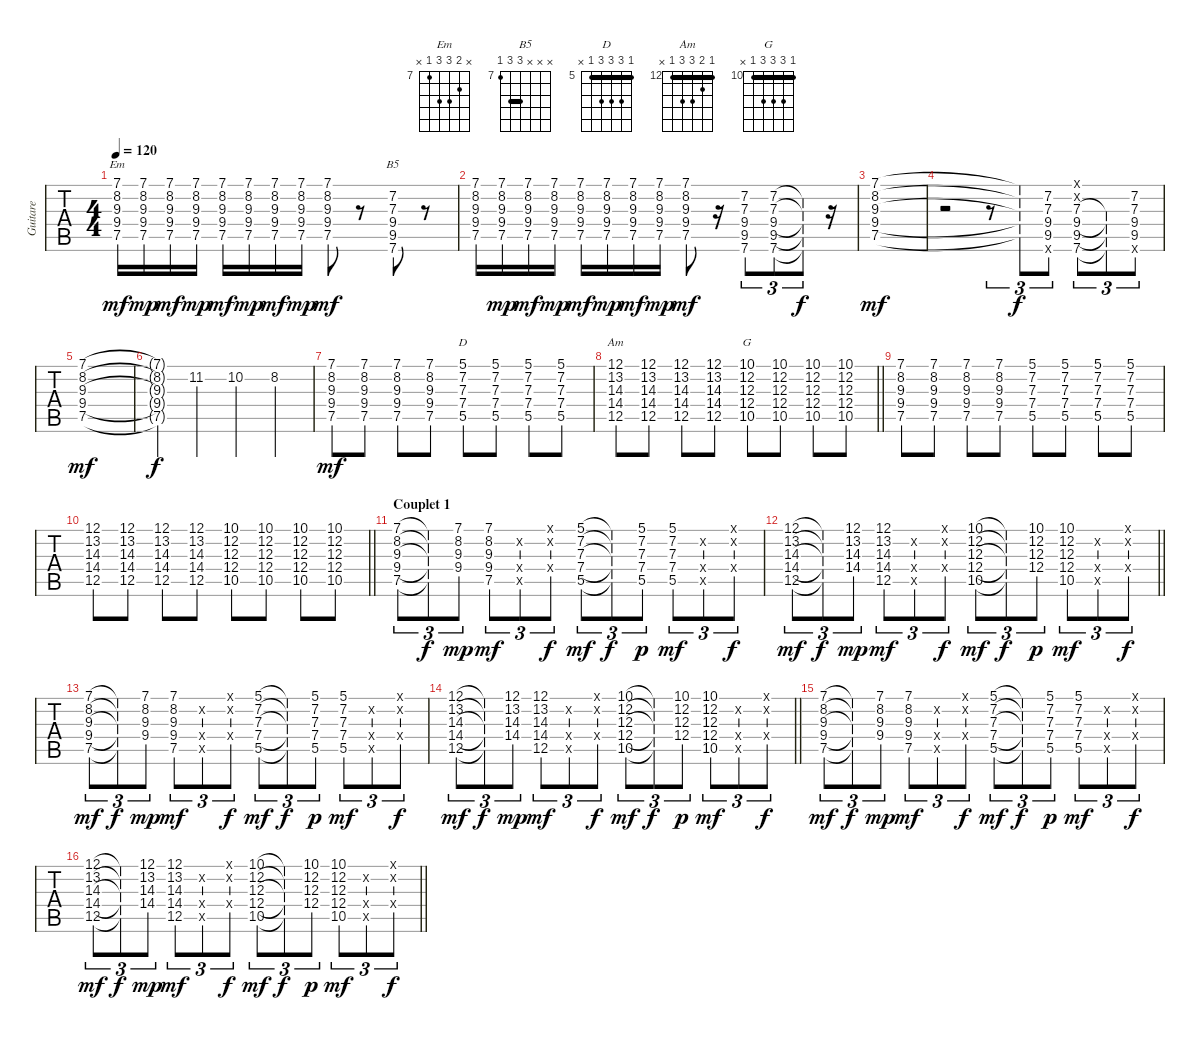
\track ("Guitare " "Guitare ") {instrument distortionguitar}
\staff {tabs}
\tuning (E4 B3 G3 D3 A2 E2) {hide}
\chord ("Em" x 8 9 9 7 x) {firstfret 7}
\chord ("B5" x x x 9 9 7) {firstfret 7 barre 9}
\chord ("D" 5 7 7 7 5 x) {firstfret 5 barre 5}
\chord ("Am" 12 13 14 14 12 x) {firstfret 12 barre 12}
\chord ("G" 10 12 12 12 10 x) {firstfret 10 barre 10}
\ts (4 4)
\tempo 120
\clef g2
\ks c
(7.1 8.2 9.3 9.4 7.5).16{ch "Em" dy mf instrument distortionguitar} (7.1 8.2 9.3 9.4 7.5).16{dy mp} (7.1 8.2 9.3 9.4 7.5).16{dy mf} (7.1 8.2 9.3 9.4 7.5).16{dy mp} (7.1 8.2 9.3 9.4 7.5).16{dy mf} (7.1 8.2 9.3 9.4 7.5).16{dy mp} (7.1 8.2 9.3 9.4 7.5).16{dy mf} (7.1 8.2 9.3 9.4 7.5).16{dy mp} (7.1 8.2 9.3 9.4 7.5).8{dy mf} r.8 (7.2 7.3 9.4 9.5 7.6).8{ch "B5"} r.8 |
(7.1 8.2 9.3 9.4 7.5).16 (7.1 8.2 9.3 9.4 7.5).16{dy mp} (7.1 8.2 9.3 9.4 7.5).16{dy mf} (7.1 8.2 9.3 9.4 7.5).16{dy mp} (7.1 8.2 9.3 9.4 7.5).16{dy mf} (7.1 8.2 9.3 9.4 7.5).16{dy mp} (7.1 8.2 9.3 9.4 7.5).16{dy mf} (7.1 8.2 9.3 9.4 7.5).16{dy mp} (7.1 8.2 9.3 9.4 7.5).8{dy mf} r.16 (7.2 7.3 9.4 9.5 7.6).8{tu (3 2)} (7.2 7.3 9.4 9.5 7.6).8{tu (3 2)} (7.2{t} 7.3{t} 9.4{t} 9.5{t} 7.6{t}).8{tu (3 2) dy f} r.16 |
(7.1 8.2 9.3 9.4 7.5).1{dy mf} |
r.2 r.8{tu (3 2)} (7.1{t} 8.2{t} 9.3{t} 9.4{t} 7.5{t}).8{tu (3 2) dy f} (7.2 7.3 9.4 9.5 0.6{x}).8{tu (3 2)} (0.1{x} 9.2{x} 7.3 9.4 9.5 7.6).8{tu (3 2)} (7.3{t} 9.4{t} 9.5{t} 7.6{t}).8{tu (3 2)} (7.2 7.3 9.4 9.5 0.6{x}).8{tu (3 2)} |
(7.1 8.2 9.3 9.4 7.5).1{dy mf} |
(7.1{t} 8.2{t} 9.3{t} 9.4{t} 7.5{t}).4{dy f} 11.2.4 10.2.4 8.2.4 |
(7.1 8.2 9.3 9.4 7.5).8{dy mf} (7.1 8.2 9.3 9.4 7.5).8 (7.1 8.2 9.3 9.4 7.5).8 (7.1 8.2 9.3 9.4 7.5).8 (5.1 7.2 7.3 7.4 5.5).8{ch "D"} (5.1 7.2 7.3 7.4 5.5).8 (5.1 7.2 7.3 7.4 5.5).8 (5.1 7.2 7.3 7.4 5.5).8 |
\barLineRight lightlight
(12.1 13.2 14.3 14.4 12.5).8{ch "Am"} (12.1 13.2 14.3 14.4 12.5).8 (12.1 13.2 14.3 14.4 12.5).8 (12.1 13.2 14.3 14.4 12.5).8 (10.1 12.2 12.3 12.4 10.5).8{ch "G"} (10.1 12.2 12.3 12.4 10.5).8 (10.1 12.2 12.3 12.4 10.5).8 (10.1 12.2 12.3 12.4 10.5).8 |
(7.1 8.2 9.3 9.4 7.5).8 (7.1 8.2 9.3 9.4 7.5).8 (7.1 8.2 9.3 9.4 7.5).8 (7.1 8.2 9.3 9.4 7.5).8 (5.1 7.2 7.3 7.4 5.5).8 (5.1 7.2 7.3 7.4 5.5).8 (5.1 7.2 7.3 7.4 5.5).8 (5.1 7.2 7.3 7.4 5.5).8 |
\barLineRight lightlight
(12.1 13.2 14.3 14.4 12.5).8 (12.1 13.2 14.3 14.4 12.5).8 (12.1 13.2 14.3 14.4 12.5).8 (12.1 13.2 14.3 14.4 12.5).8 (10.1 12.2 12.3 12.4 10.5).8 (10.1 12.2 12.3 12.4 10.5).8 (10.1 12.2 12.3 12.4 10.5).8 (10.1 12.2 12.3 12.4 10.5).8 |
\section ("" "Couplet 1")
(7.1 8.2 9.3 9.4 7.5).8{tu (3 2)} (7.1{t} 8.2{t} 9.3{t} 9.4{t} 7.5{t}).8{tu (3 2) dy f} (7.1 8.2 9.3 9.4).8{tu (3 2) dy mp} (7.1 8.2 9.3 9.4 7.5).8{tu (3 2) dy mf} (0.2{x} 0.4{x} 0.5{x}).8{tu (3 2)} (0.1{x} 0.2{x} 0.4{x}).8{tu (3 2) dy f} (5.1 7.2 7.3 7.4 5.5).8{tu (3 2) dy mf} (5.1{t} 7.2{t} 7.3{t} 7.4{t} 5.5{t}).8{tu (3 2) dy f} (5.1 7.2 7.3 7.4 5.5).8{tu (3 2) dy p} (5.1 7.2 7.3 7.4 5.5).8{tu (3 2) dy mf} (0.2{x} 0.4{x} 0.5{x}).8{tu (3 2)} (0.1{x} 0.2{x} 0.4{x}).8{tu (3 2) dy f} |
\barLineRight lightlight
(12.1 13.2 14.3 14.4 12.5).8{tu (3 2) dy mf} (12.1{t} 13.2{t} 14.3{t} 14.4{t} 12.5{t}).8{tu (3 2) dy f} (12.1 13.2 14.3 14.4).8{tu (3 2) dy mp} (12.1 13.2 14.3 14.4 12.5).8{tu (3 2) dy mf} (0.2{x} 0.4{x} 0.5{x}).8{tu (3 2)} (0.1{x} 0.2{x} 0.4{x}).8{tu (3 2) dy f} (10.1 12.2 12.3 12.4 10.5).8{tu (3 2) dy mf} (10.1{t} 12.2{t} 12.3{t} 12.4{t} 10.5{t}).8{tu (3 2) dy f} (10.1 12.2 12.3 12.4).8{tu (3 2) dy p} (10.1 12.2 12.3 12.4 10.5).8{tu (3 2) dy mf} (0.2{x} 0.4{x} 0.5{x}).8{tu (3 2)} (0.1{x} 0.2{x} 0.4{x}).8{tu (3 2) dy f} |
(7.1 8.2 9.3 9.4 7.5).8{tu (3 2) dy mf} (7.1{t} 8.2{t} 9.3{t} 9.4{t} 7.5{t}).8{tu (3 2) dy f} (7.1 8.2 9.3 9.4).8{tu (3 2) dy mp} (7.1 8.2 9.3 9.4 7.5).8{tu (3 2) dy mf} (0.2{x} 0.4{x} 0.5{x}).8{tu (3 2)} (0.1{x} 0.2{x} 0.4{x}).8{tu (3 2) dy f} (5.1 7.2 7.3 7.4 5.5).8{tu (3 2) dy mf} (5.1{t} 7.2{t} 7.3{t} 7.4{t} 5.5{t}).8{tu (3 2) dy f} (5.1 7.2 7.3 7.4 5.5).8{tu (3 2) dy p} (5.1 7.2 7.3 7.4 5.5).8{tu (3 2) dy mf} (0.2{x} 0.4{x} 0.5{x}).8{tu (3 2)} (0.1{x} 0.2{x} 0.4{x}).8{tu (3 2) dy f} |
\barLineRight lightlight
(12.1 13.2 14.3 14.4 12.5).8{tu (3 2) dy mf} (12.1{t} 13.2{t} 14.3{t} 14.4{t} 12.5{t}).8{tu (3 2) dy f} (12.1 13.2 14.3 14.4).8{tu (3 2) dy mp} (12.1 13.2 14.3 14.4 12.5).8{tu (3 2) dy mf} (0.2{x} 0.4{x} 0.5{x}).8{tu (3 2)} (0.1{x} 0.2{x} 0.4{x}).8{tu (3 2) dy f} (10.1 12.2 12.3 12.4 10.5).8{tu (3 2) dy mf} (10.1{t} 12.2{t} 12.3{t} 12.4{t} 10.5{t}).8{tu (3 2) dy f} (10.1 12.2 12.3 12.4).8{tu (3 2) dy p} (10.1 12.2 12.3 12.4 10.5).8{tu (3 2) dy mf} (0.2{x} 0.4{x} 0.5{x}).8{tu (3 2)} (0.1{x} 0.2{x} 0.4{x}).8{tu (3 2) dy f} |
(7.1 8.2 9.3 9.4 7.5).8{tu (3 2) dy mf} (7.1{t} 8.2{t} 9.3{t} 9.4{t} 7.5{t}).8{tu (3 2) dy f} (7.1 8.2 9.3 9.4).8{tu (3 2) dy mp} (7.1 8.2 9.3 9.4 7.5).8{tu (3 2) dy mf} (0.2{x} 0.4{x} 0.5{x}).8{tu (3 2)} (0.1{x} 0.2{x} 0.4{x}).8{tu (3 2) dy f} (5.1 7.2 7.3 7.4 5.5).8{tu (3 2) dy mf} (5.1{t} 7.2{t} 7.3{t} 7.4{t} 5.5{t}).8{tu (3 2) dy f} (5.1 7.2 7.3 7.4 5.5).8{tu (3 2) dy p} (5.1 7.2 7.3 7.4 5.5).8{tu (3 2) dy mf} (0.2{x} 0.4{x} 0.5{x}).8{tu (3 2)} (0.1{x} 0.2{x} 0.4{x}).8{tu (3 2) dy f} |
\barLineRight lightlight
(12.1 13.2 14.3 14.4 12.5).8{tu (3 2) dy mf} (12.1{t} 13.2{t} 14.3{t} 14.4{t} 12.5{t}).8{tu (3 2) dy f} (12.1 13.2 14.3 14.4).8{tu (3 2) dy mp} (12.1 13.2 14.3 14.4 12.5).8{tu (3 2) dy mf} (0.2{x} 0.4{x} 0.5{x}).8{tu (3 2)} (0.1{x} 0.2{x} 0.4{x}).8{tu (3 2) dy f} (10.1 12.2 12.3 12.4 10.5).8{tu (3 2) dy mf} (10.1{t} 12.2{t} 12.3{t} 12.4{t} 10.5{t}).8{tu (3 2) dy f} (10.1 12.2 12.3 12.4).8{tu (3 2) dy p} (10.1 12.2 12.3 12.4 10.5).8{tu (3 2) dy mf} (0.2{x} 0.4{x} 0.5{x}).8{tu (3 2)} (0.1{x} 0.2{x} 0.4{x}).8{tu (3 2) dy f}
